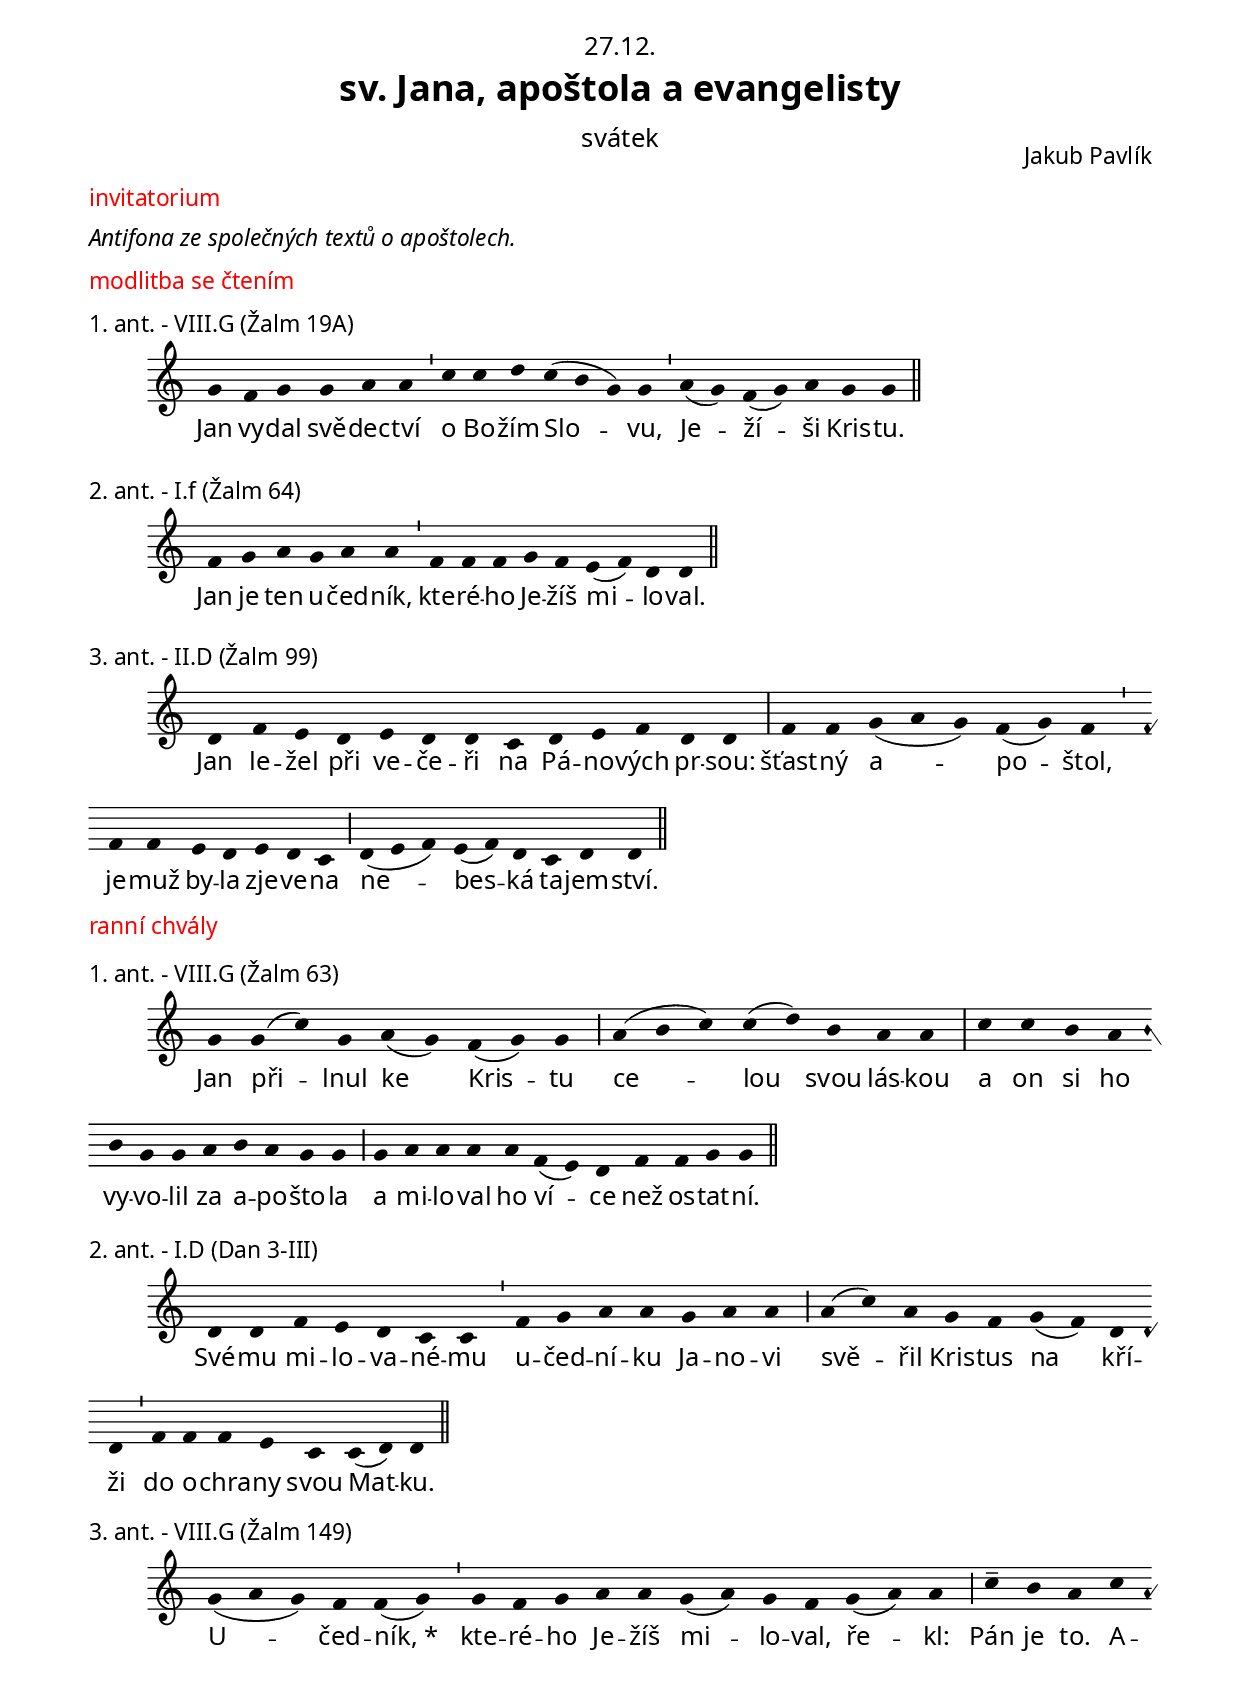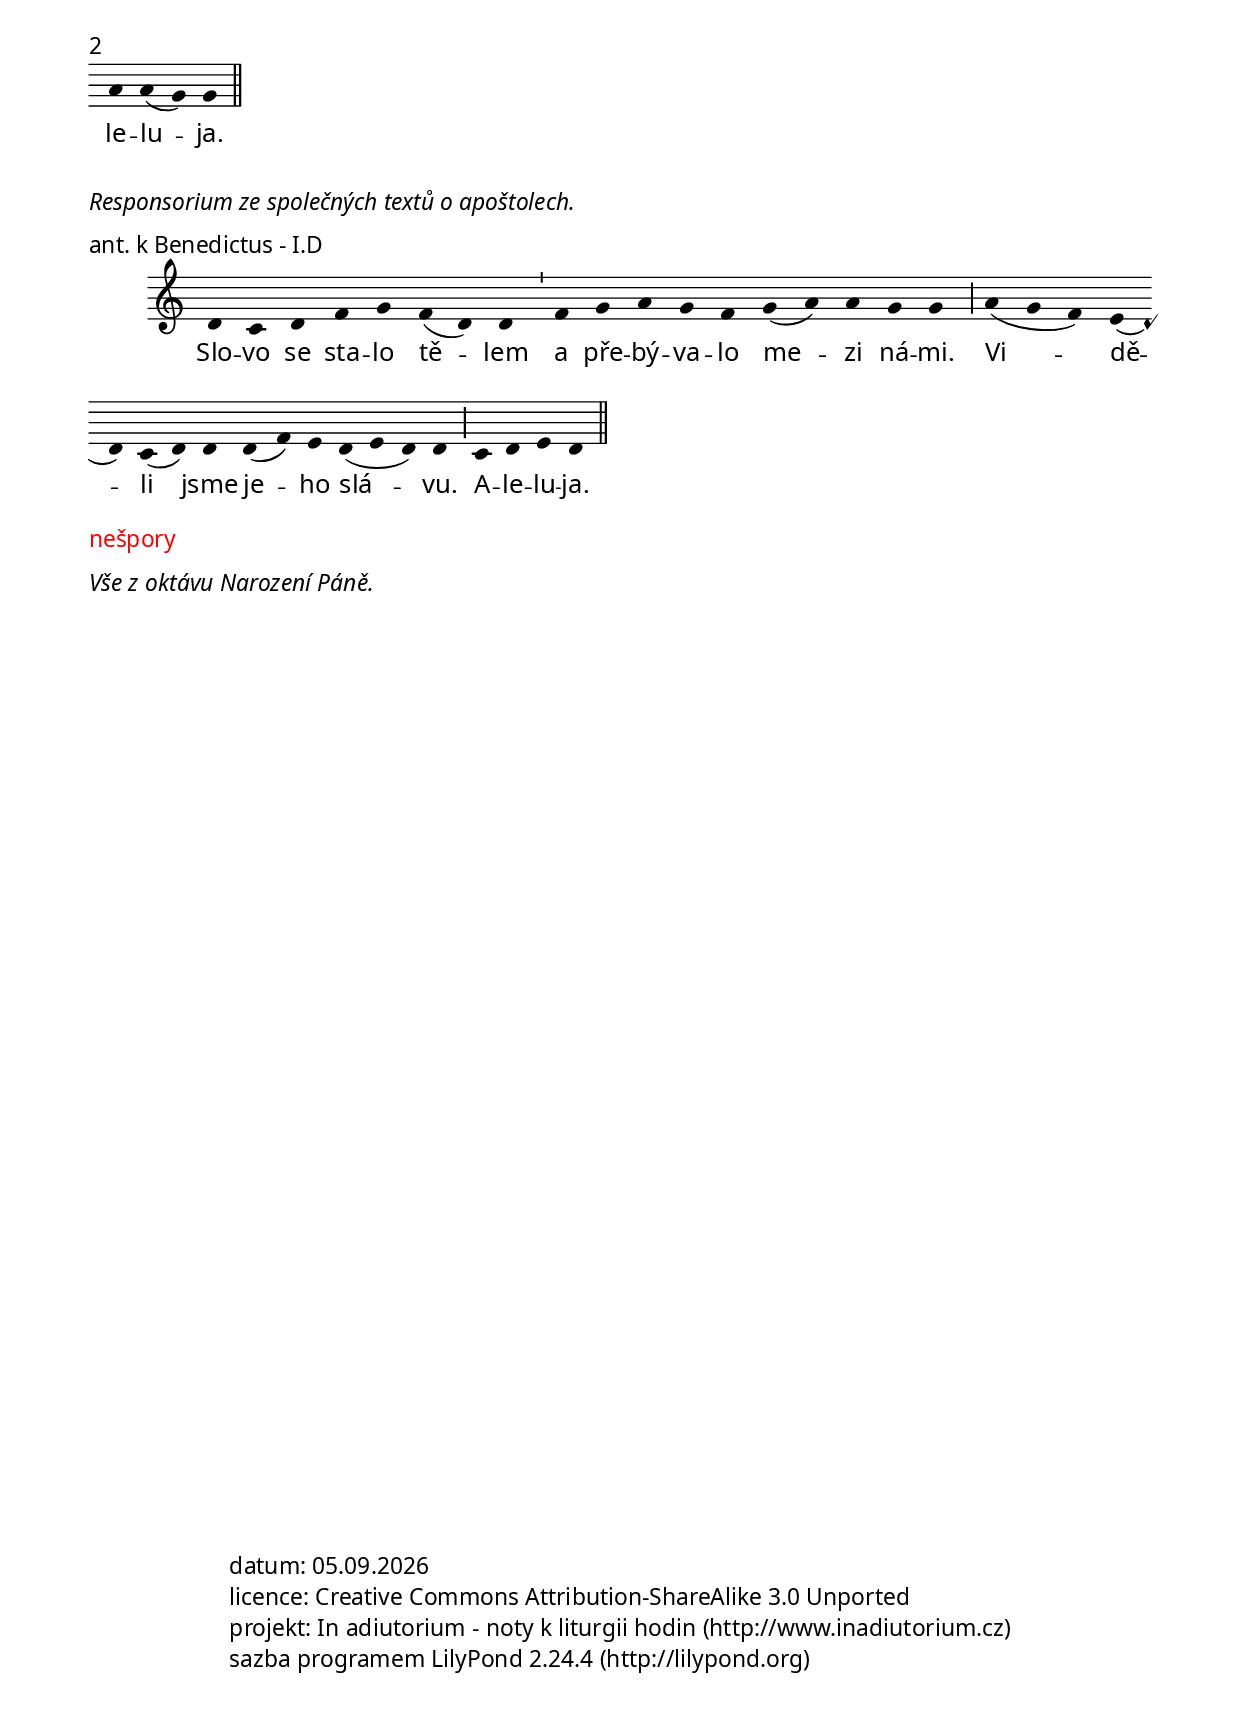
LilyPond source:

\version "2.15.37"

\include "../spolecne.ly"

\header {
  title = \markup\titleSvatek
            "sv. Jana, apoštola a evangelisty"
            svátek
            27.12.
  composer = "Jakub Pavlík"
}

\markup {\nadpisHodinka {"invitatorium"}}
\markup\italic{Antifona ze společných textů o apoštolech.}

\markup {\nadpisHodinka {"modlitba se čtením"}}

\score {
  \relative c'' {
    \choralniRezim
    g4 f g g a a \barMin
    c c d c( b g) g \barMin
    a( g) f( g) a g g \barFinalis
  }
  \addlyrics {
    Jan vy -- dal svě -- dec -- tví
    o Bo -- žím Slo -- vu,
    Je -- ží -- ši Kris -- tu.
  }
  \header {
    quid = "1. ant."
    modus = "VIII"
    differentia = "G"
    psalmus = "Žalm 19A"
    placet = "začátek nepříliš zpěvný, půjde lépe"
    id = "mc-a1"
    piece = \markup {\sestavTitulek}
  }
}

\score {
  \relative c' {
    \choralniRezim
    f4 g a g a a \barMin
    f f f g f e( f) d d \barFinalis
  }
  \addlyrics {
    Jan je ten u -- čed -- ník,
    kte -- ré -- ho Je -- žíš mi -- lo -- val.
  }
  \header {
    quid = "2. ant."
    modus = "I"
    differentia = "f"
    psalmus = "Žalm 64"
    placet = "půjde lépe"
    id = "mc-a2"
    piece = \markup {\sestavTitulek}
  }
}

\score {
  \relative c' {
    \choralniRezim
    d4 f e d e d d
    c d e f d d \barMax
    f f g( a g) f( g) f \barMin
    f f e d e d c \barMaior
    d( e f) e( f) d c d d \barFinalis
  }
  \addlyrics {
    Jan le -- žel při ve -- če -- ři
    na Pá -- no -- vých pr -- sou:
    šťast -- ný a -- po -- štol,
    je -- muž by -- la zje -- ve -- na
    ne -- bes -- ká ta -- jem -- ství.
  }
  \header {
    quid = "3. ant."
    modus = "II"
    differentia = "D"
    psalmus = "Žalm 99"
    id = "mc-a3"
    piece = \markup {\sestavTitulek}
  }
}

\markup {\nadpisHodinka {"ranní chvály"}}

\score {
  \relative c'' {
    \choralniRezim
    g4 g( c) g a( g) f( g) g \barMaior
    a( b c) c( d) b a a \barMax
    c c b a b g g a b a g g \barMaior
    g a a a a f( e) d f f g g \barFinalis
  }
  \addlyrics {
    Jan při -- lnul ke Kris -- tu
    ce -- lou svou lás -- kou
    a on si ho vy -- vo -- lil za a -- po -- što -- la
    a mi -- lo -- val ho ví -- ce než os -- tat -- ní.
  }
  \header {
    quid = "1. ant."
    modus = "VIII"
    differentia = "G"
    psalmus = "Žalm 63"
    placet = "půjde vylepšit"
    id = "rch-a1"
    piece = \markup {\sestavTitulek}
  }
}

\score {
  \relative c' {
    \choralniRezim
    d4 d f e d c c \barMin f g a a g a a \barMaior
    a( c) a g f g( f) d d \barMin
    f f f e c c( d) d \barFinalis
  }
  \addlyrics {
    Své -- mu mi -- lo -- va -- né -- mu u -- čed -- ní -- ku Ja -- no -- vi
    svě -- řil Kris -- tus na kří -- ži
    do o -- chra -- ny svou Mat -- ku.
  }
  \header {
    quid = "2. ant."
    modus = "I"
    differentia = "D"
    psalmus = "Dan 3-III"
    id = "rch-a2"
    piece = \markup {\sestavTitulek}
  }
}

\score {
  \relative c'' {
    \choralniRezim
    g4( a g) f f( g) \barMin
    g f g a a g( a) g f g( a) a \barMaior
    c-- b a
    c a a( g) g \barFinalis
  }
  \addlyrics {
    U -- čed -- ník,_*
    kte -- ré -- ho Je -- žíš mi -- lo -- val, ře -- kl:
    Pán je to.
    A -- le -- lu -- ja.
  }
  \header {
    quid = "3. ant."
    modus = "VIII"
    differentia = "G"
    psalmus = "Žalm 149"
    id = "rch-a3"
    fons = "Velikonoční oktáv, pátek, k Magnificat"
    fial = "velikonoce_velikonocnioktav.ly#pa-mag"
    piece = \markup {\sestavTitulek}
  }
}

\markup\italic{Responsorium ze společných textů o apoštolech.}

\score {
  \relative c' {
    \choralniRezim
    d4 c d f g f( d) d \barMin
    f g a g f g( a) a g g \barMaior
    a( g f) e( d) c( d) d d( f) e d( e d) d \barMaior
    c d e d \barFinalis
  }
  \addlyrics {
    Slo -- vo se sta -- lo tě -- lem
    a pře -- bý -- va -- lo me -- zi ná -- mi.
    Vi -- dě -- li jsme je -- ho slá -- vu.
    A -- le -- lu -- ja.
  }
  \header {
    quid = "ant. k Benedictus"
    modus = "I"
    differentia = "D"
    psalmus = ""
    placet = "
    vzhledem k tomu, jak silný je to text, zaslouží si něco úsilí
    o co nejvýstižnější melodii;
    masivní retardace před aleluja je pochybná"
    id = "rch-aben"
    piece = \markup {\sestavTitulekBezZalmu}
  }
}

\markup {\nadpisHodinka {"nešpory"}}
\markup\italic{Vše z oktávu Narození Páně.}